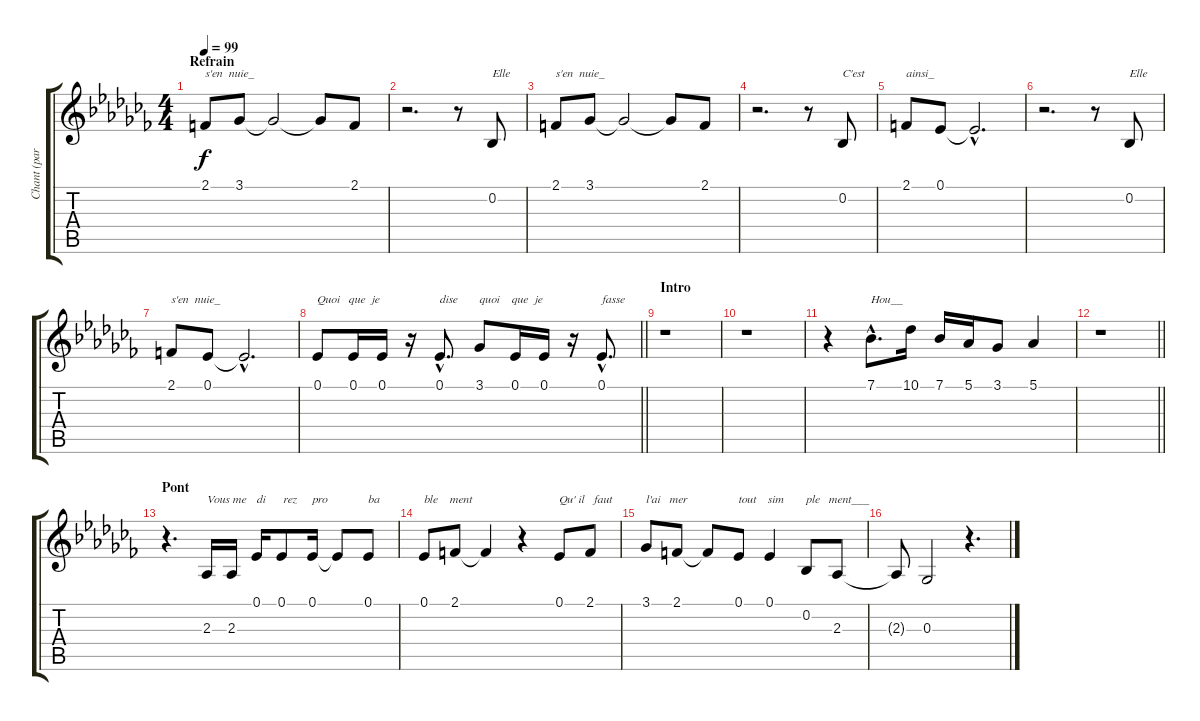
\track ("Chant (paroles)" "Chant (par") {instrument harmonica}
\staff {score tabs}
\tuning (Eb4 Bb3 Gb3 Db3 Ab2 Eb2) {hide}
\ts (4 4)
\section ("" "Refrain")
\tempo 99
\clef g2
\ks cb
2.1.8{txt "s'en  nuie_" dy f} 3.1.8 3.1{t}.2 3.1{t}.8 2.1.8 |
r.2{d} r.8 0.2.8{txt "Elle"} |
2.1.8{txt "s'en  nuie_"} 3.1.8 3.1{t}.2 3.1{t}.8 2.1.8 |
r.2{d} r.8 0.2.8{txt "C'est"} |
2.1.8{txt "ainsi_"} 0.1.8 0.1{hac t}.2{d} |
r.2{d} r.8 0.2.8{txt "Elle "} |
2.1.8{txt "s'en  nuie_"} 0.1.8 0.1{hac t}.2{d} |
\barLineRight lightlight
0.1.8{txt "Quoi   que  je "} 0.1.16 0.1.16 r.16 0.1{hac}.8{d txt "dise"} 3.1.8{txt "quoi    que  je"} 0.1.16 0.1.16 r.16 0.1{hac}.8{d txt "fasse"} |
\section ("" "Intro")
r.1 |
r.1 |
r.4 7.1{hac}.8{d txt "Hou__"} 10.1.16 7.1.16 5.1.16 3.1.8 5.1.4 |
\barLineRight lightlight
r.1 |
\section ("" "Pont")
r.4{d} 2.3.16{txt "Vous me"} 2.3.16 0.1.16{txt "di      rez"} 0.1.8 0.1.16{txt "pro"} 0.1{t}.8 0.1.8{txt "ba"} |
0.1.8{txt "ble    ment"} 2.1.8 2.1{t}.4 r.4 0.1.8{txt "Qu' il   faut"} 2.1.8 |
3.1.8{txt "l'ai   mer"} 2.1.8 2.1{t}.8 0.1.8{txt "tout    sim"} 0.1.4 0.2.8{txt "ple   ment___"} 2.3.8 |
2.3{t}.8 0.3.2 r.4{d}
